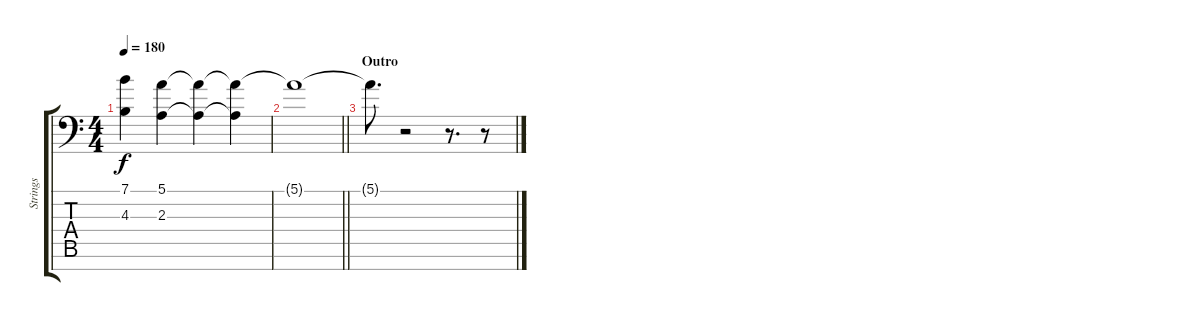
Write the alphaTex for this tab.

\track ("Strings" "Strings") {instrument tremolostrings}
\staff {score tabs}
\tuning (E4 B3 G3 D3 A2 E2 A1) {hide}
\ts (4 4)
\tempo 180
\clef f4
\ks c
(7.1{t} 4.3{t}).4{dy f} (5.1 2.3).4 (5.1{t} 2.3{t}).4 (5.1{t} 2.3{t}).4 |
\barLineRight lightlight
5.1{t}.1 |
\section ("" "Outro")
5.1{t}.8{d} r.2 r.8{d} r.8
